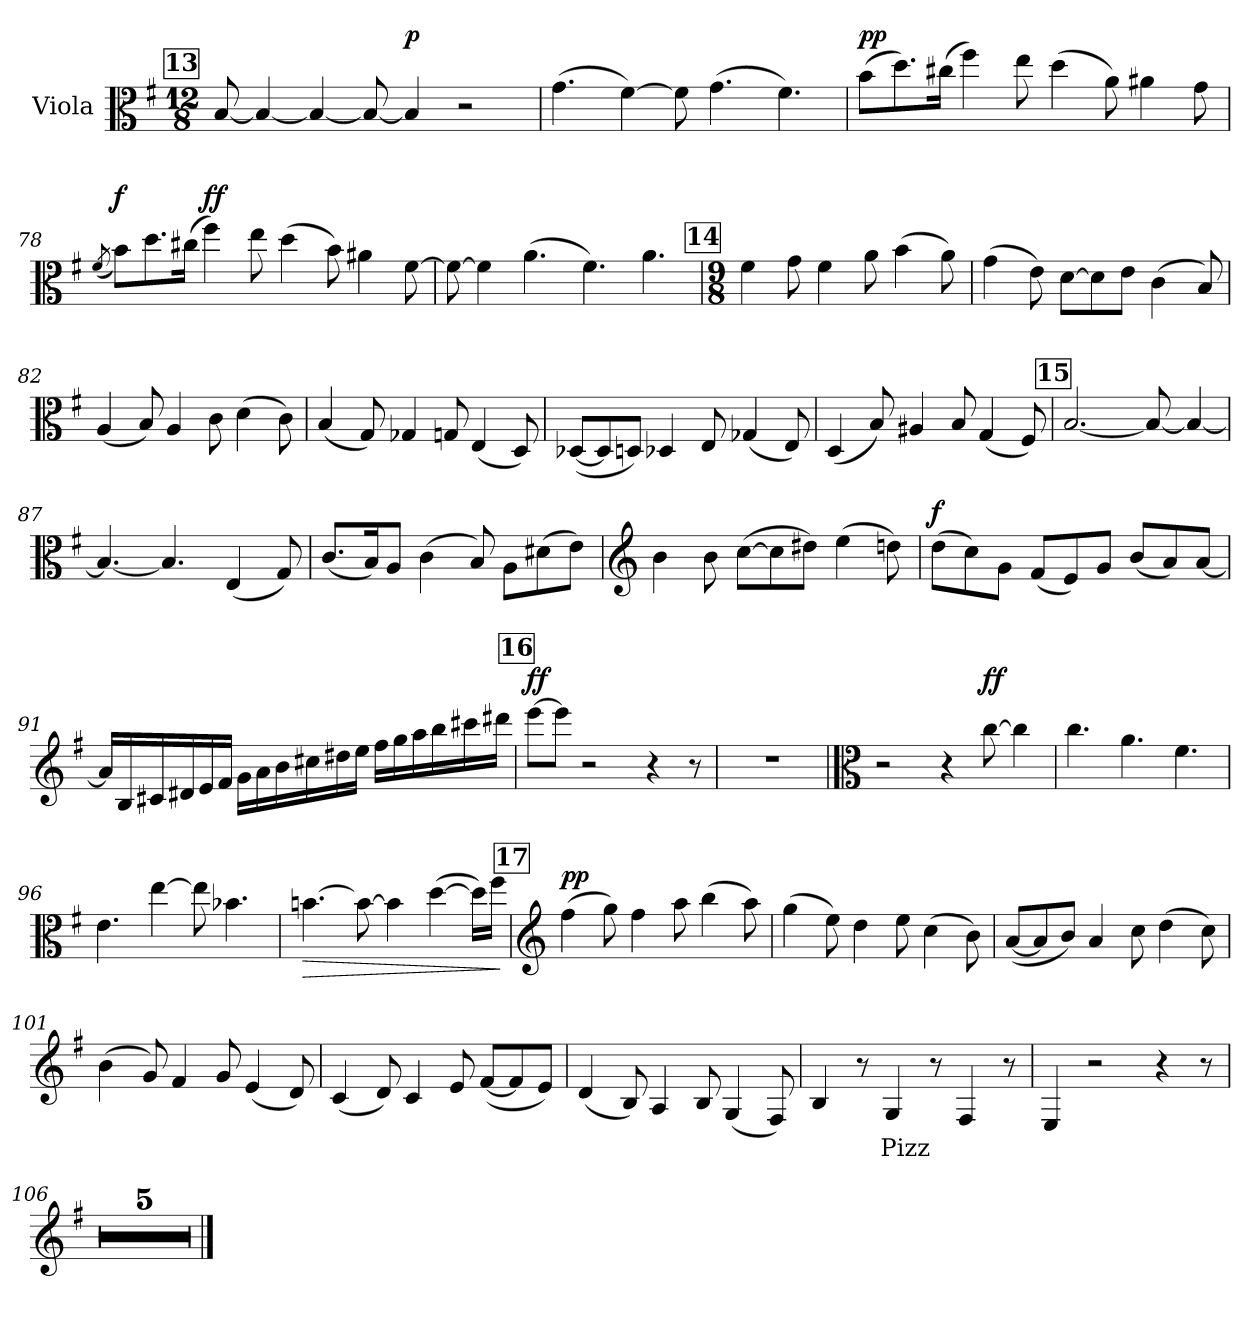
**kern	**text	**dynam
*part1	*part1	*part1
*staff1	*staff1	*staff1
*I"Viola	*	*
*I'Vla.	*	*
!!LO:LB:g=z
*clefC3	*	*
*k[f#]	*	*
*M12/8	*	*
!!LO:REH:place=s1:a:B:fs=14:t=13
=75	=75	=75
[8B/	.	.
4B/_	.	.
4B/_	.	.
8B/_	.	.
!	!	!LO:DY:b
4B/]	.	p
2r	.	.
=76	=76	=76
(>4.g\	.	.
[4f#\)	.	.
8f#\]	.	.
(>4.g\	.	.
4.f#\)	.	.
=77	=77	=77
!	!	!LO:DY:b
(>8b\L	.	pp
8.dd\)	.	.
(>16cc#X\Jk	.	.
4ff#\)	.	.
8ee\	.	.
(>4dd\	.	.
8a\)	.	.
4a#X\	.	.
8g\	.	.
=78	=78	=78
(<8qf#/	.	.
!	!	!LO:DY:b
8b\L)	.	f
8.dd\	.	.
(>16cc#X\Jk	.	.
!	!	!LO:DY:b
4ff#\)	.	ff
8ee\	.	.
(>4dd\	.	.
8b\)	.	.
4a#X\	.	.
[8f#\	.	.
!!LO:LB:g=z
=79	=79	=79
8f#\_	.	.
4f#\]	.	.
(>4.a\	.	.
4.f#\)	.	.
4.a\	.	.
!!LO:REH:place=s1:a:B:fs=14:t=14
=80	=80	=80
*M9/8	*	*
4f#\	.	.
8g\	.	.
4f#\	.	.
8a\	.	.
(>4b\	.	.
8a\)	.	.
=81	=81	=81
(>4g\	.	.
8e\)	.	.
[8d\L	.	.
8d\]	.	.
8e\J	.	.
(>4c\	.	.
8B/)	.	.
=82	=82	=82
(<4A/	.	.
8B/)	.	.
4A/	.	.
8c\	.	.
(>4d\	.	.
8c\)	.	.
=83	=83	=83
(<4B/	.	.
8G/)	.	.
4G-X/	.	.
8Gn/	.	.
(<4E/	.	.
8D/)	.	.
!!LO:LB:g=z
=84	=84	=84
(<[8D-X/L	.	.
8D-/]	.	.
8Dn/J)	.	.
4D-X/	.	.
8E/	.	.
(<4G-X/	.	.
8E/)	.	.
=85	=85	=85
(<4D/	.	.
8B/)	.	.
4A#X/	.	.
8B/	.	.
(<4G/	.	.
8F#/)	.	.
!!LO:REH:place=s1:a:B:fs=14:t=15
=86	=86	=86
[2.B/	.	.
8B/_	.	.
4B/_	.	.
=87	=87	=87
4.B/_	.	.
4.B/]	.	.
(<4E/	.	.
8G/)	.	.
=88	=88	=88
(<8.c/L	.	.
16B/K)	.	.
8A/J	.	.
(>4c\	.	.
8B/)	.	.
8A\L	.	.
(>8d#X\	.	.
8e\J)	.	.
!!LO:LB:g=z
=89	=89	=89
*clefG2	*	*
4b\	.	.
8b\	.	.
(>[8cc\L	.	.
8cc\]	.	.
8dd#X\J)	.	.
(>4ee\	.	.
8ddn\)	.	.
=90	=90	=90
!	!	!LO:DY:b
(>8dd\L	.	f
8cc\)	.	.
8g\J	.	.
(<8f#/L	.	.
8e/)	.	.
8g/J	.	.
(<8b/L	.	.
8a/)	.	.
[8a/J	.	.
=91	=91	=91
16a/LL]	.	.
16B/	.	.
16c#X/	.	.
16d#X/	.	.
16e/	.	.
16f#/JJ	.	.
16g\LL	.	.
16a\	.	.
16b\	.	.
16cc#X\	.	.
16dd#X\	.	.
16ee\JJ	.	.
16ff#\LL	.	.
16gg\	.	.
16aa\	.	.
16bb\	.	.
16ccc#X\	.	.
16ddd#X\JJ	.	.
!!LO:REH:place=s1:a:B:fs=14:t=16
=92	=92	=92
!	!	!LO:DY:b
[8eee\L	.	ff
8eee\J]	.	.
2r	.	.
4r	.	.
8r	.	.
!!LO:PB:g=z
=93	=93	=93
8%9r	.	.
=94	=94	=94
*clefC3	*	*
2r	.	.
4r	.	.
!	!	!LO:DY:b
[8cc\	.	ff
4cc\]	.	.
=95	=95	=95
4.cc\	.	.
4.a\	.	.
4.f#\	.	.
=96	=96	=96
4.e\	.	.
[4ee\	.	.
8ee\]	.	.
4.b-X\	.	.
=97	=97	=97
!	!	!LO:HP:b
[4.bn\	.	>
8b\_	.	.
4b\]	.	.
(<[4dd\	.	.
16dd\LL])	.	.
16ff#\JJ	.	.
.	.	]
!!LO:REH:place=s1:a:B:fs=14:t=17
=98	=98	=98
*clefG2	*	*
!	!	!LO:DY:b
(>4ff#\	.	pp
8gg\)	.	.
4ff#\	.	.
8aa\	.	.
(>4bb\	.	.
8aa\)	.	.
=99	=99	=99
(>4gg\	.	.
8ee\)	.	.
4dd\	.	.
8ee\	.	.
(>4cc\	.	.
8b\)	.	.
!!LO:LB:g=z
=100	=100	=100
(<[8a/L	.	.
8a/]	.	.
8b/J)	.	.
4a/	.	.
8cc\	.	.
(>4dd\	.	.
8cc\)	.	.
=101	=101	=101
(>4b\	.	.
8g/)	.	.
4f#/	.	.
8g/	.	.
(<4e/	.	.
8d/)	.	.
=102	=102	=102
(<4c/	.	.
8d/)	.	.
4c/	.	.
8e/	.	.
(<[8f#/L	.	.
8f#/]	.	.
8e/J)	.	.
=103	=103	=103
(<4d/	.	.
8B/)	.	.
4A/	.	.
8B/	.	.
(<4G/	.	.
8F#/)	.	.
=104	=104	=104
4B/	.	.
8r	.	.
!	!LO:LY:b	!
4G/	Pizz	.
8r	.	.
4F#/	.	.
8r	.	.
=105	=105	=105
4E/	.	.
2r	.	.
4r	.	.
8r	.	.
=106	=106	=106
8%9r	.	.
!!LO:LB:g=z
=107	=107	=107
8%9r	.	.
=108	=108	=108
8%9r	.	.
=109	=109	=109
8%9r	.	.
=110	=110	=110
8%9r	.	.
==	==	==
*-	*-	*-
